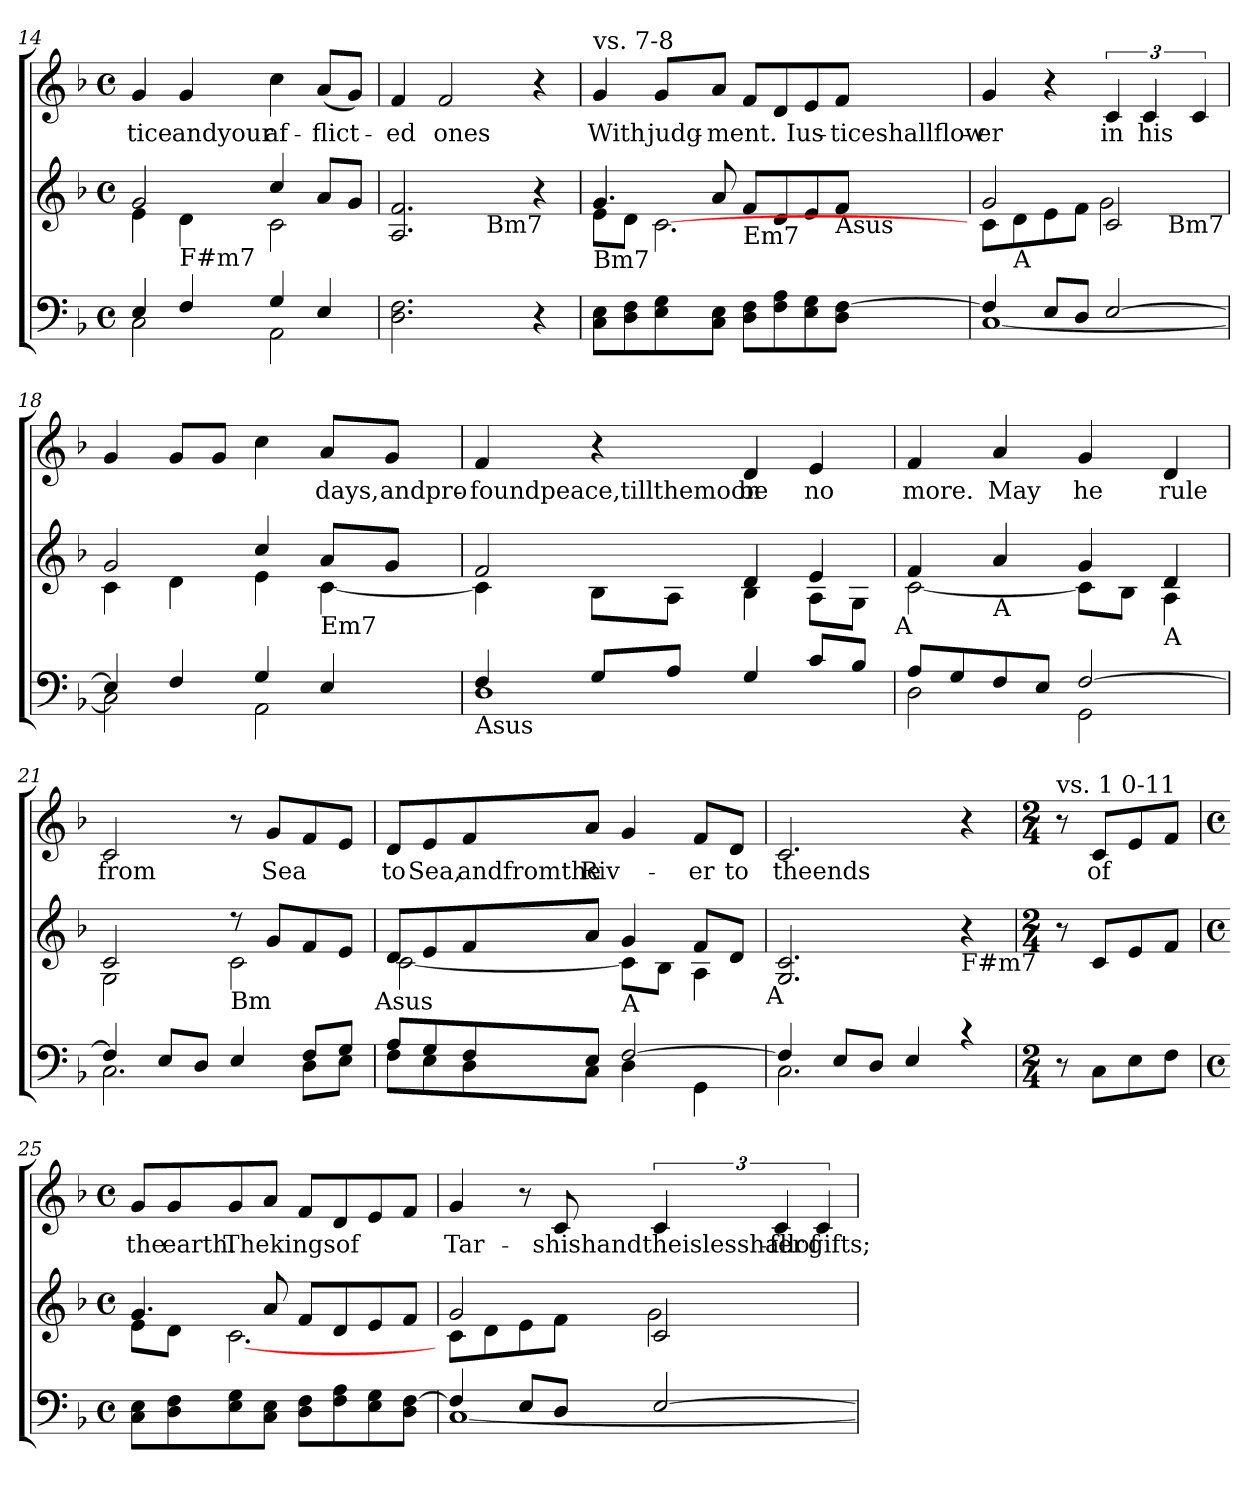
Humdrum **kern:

**kern	**kern	**kern	**text
*part2	*part2	*part1	*part1
*staff3	*staff2	*staff1	*staff1
*clefF4	*clefG2	*clefG2	*
*k[b-]	*k[b-]	*k[b-]	*
*F:	*F:	*F:	*
*M4/4	*M4/4	*M4/4	*
*met(c)	*met(c)	*met(c)	*
=14	=14	=14	=14
*^	*^	*	*
!	!	!	!	!	!LO:LY:b
4E/	2C\	2g/	4e\	4g/	-tice
!	!	!	!LO:TX:b:t=F#m7	!	!
!	!	!	!	!	!LO:LY:b
4F/	.	.	4d\	4g/	andyour
!	!	!	!	!	!LO:LY:b
4G/	2AA\	4cc/	2c\	4cc\	af-
!	!	!	!	!	!LO:LY:b
4E/	.	8a/L	.	(<8a/L	-flict-
.	.	8g/J	.	8g/J)	.
*v	*v	*	*	*	*
=15	=15	=15	=15	=15
!	!	!	!	!LO:LY:b
2.D\ 2.F\	2.A/ 2.f/	2ryy	4f/	-ed
!	!	!	!	!LO:LY:b
.	.	.	2f/	ones
!	!	!LO:TX:b:t=Bm7	!	!
.	.	2ryy	.	.
4r	4r	.	4r	.
!!LO:LB:g=z
=16	=16	=16	=16	=16
*	*	*^	*	*
!	!	!	!	!LO:TX:a:t=vs. 7-8	!
!	!LO:TX:b:t=Bm7	!	!	!	!
!	!	!	!	!	!LO:LY:b
8C\ 8E\L	4.g/	8e\L	4ryy	4g/	With
8D\ 8F\	.	8d\J	.	.	.
!	!	!	!	!	!LO:LY:b
8E\ 8G\	.	2.ryy	[<2.c\	8g/L	judg-
!	!	!	!	!	!LO:LY:b
8C\ 8E\J	8a/	.	.	8a/J	-ment.
!	!LO:TX:b:t=Em7	!	!	!	!
8D\ 8F\L	8f/L	.	.	8f/L	.
8F\ 8A\	8d/	.	.	8d/	.
!	!	!	!	!	!LO:LY:b
8E\ 8G\	8e/	.	.	8e/	Ius-
!	!LO:TX:b:t=Asus	!	!	!	!
!	!	!	!	!	!LO:LY:b
8D\ [>8F\J	8f/J	.	.	8f/J	-ticeshallflow-
=17	=17	=17	=17	=17	=17
*^	*	*	*	*	*
!	!	!	!	!	!	!LO:LY:b
4F/]	[<1C	8c\L	2g/	2.ryy	4g/	-er
!	!	!LO:TX:b:t=A	!	!	!	!
.	.	8d\	.	.	.	.
8E/L	.	8e\	.	.	4r	.
8D/J	.	8f\J	.	.	.	.
!	!	!	!	!	!	!LO:LY:b
[>2E/	.	2c/	2g\	.	6c/	in
!	!	!	!	!	!	!LO:LY:b
.	.	.	.	.	6c/	his
!	!	!	!	!LO:TX:b:t=Bm7	!	!
.	.	.	.	4ryy	.	.
.	.	.	.	.	6c/	.
*	*	*	*v	*v	*	*
=18	=18	=18	=18	=18	=18
4E/]	2C\]	2g/	4c\	4g/	.
4F/	.	.	4d\	8g/L	.
.	.	.	.	8g/J	.
4G/	2AA\	4cc/	4e\	4cc\	.
!	!	!LO:TX:b:t=Em7	!	!	!
!	!	!	!	!	!LO:LY:b
4E/	.	8a/L	[<4c\	8a/L	days,
!	!	!	!	!	!LO:LY:b
.	.	8g/J	.	8g/J	andpro-
=19	=19	=19	=19	=19	=19
!LO:TX:b:t=Asus	!	!	!	!	!
!	!	!	!	!	!LO:LY:b
4F/	(<1D	2f/	4c\]	4f/	-foundpeace,tillthemoon
8G/L	.	.	8B-\L	4r	.
8A/J	.	.	8A\J	.	.
!	!	!	!	!	!LO:LY:b
4G/	.	4d/	4B-\	4d/	be
!	!	!	!	!	!LO:LY:b
8c/L	.	4e/	8A\L	4e/	no
8B-/J	.	.	8G\J	.	.
!	!	!	!LO:TX:b:t=A	!	!
!!LO:LB:g=z
=20	=20	=20	=20	=20	=20
!	!	!	!	!	!LO:LY:b
8A/L	2D\	4f/	[<2c\	4f/	more.
8G/	.	.	.	.	.
!	!	!LO:TX:b:t=A	!	!	!
!	!	!	!	!	!LO:LY:b
8F/	.	4a/	.	4a/	May
8E/J	.	.	.	.	.
!	!	!	!	!	!LO:LY:b
[>2F/	2GG\	4g/	8c\L]	4g/	he
.	.	.	8B-\J	.	.
!	!	!LO:TX:b:t=A	!	!	!
!	!	!	!	!	!LO:LY:b
.	.	4d/	4A\	4d/	rule
=21	=21	=21	=21	=21	=21
!	!	!	!	!	!LO:LY:b
4F/]	2.C\	2c/	2G\	2c/	from
8E/L	.	.	.	.	.
8D/J	.	.	.	.	.
!	!	!LO:TX:b:t=Bm	!	!	!
4E/	.	8rdd	2c\	8r	.
!	!	!	!	!	!LO:LY:b
.	.	8g/L	.	8g/L	Sea
8F/L	8D\L	8f/	.	8f/	.
8G/J	8E\J	8e/J	.	8e/J	.
!	!	!LO:TX:b:t=Asus	!	!	!
=22	=22	=22	=22	=22	=22
!	!	!	!	!	!LO:LY:b
8A/L	8F\L	8d/L)	[<2c\	8d/L	to
!	!	!	!	!	!LO:LY:b
8G/	8E\	8e/	.	8e/	Sea,
!	!	!	!	!	!LO:LY:b
8F/	8D\	8f/	.	8f/	andfromthe
!	!	!	!	!	!LO:LY:b
8E/J	8C\J	8a/J	.	8a/J	Riv-
!	!	!LO:TX:b:t=A	!	!	!
[>2F/	4D\	4g/	8c\L]	4g/	.
.	.	.	8B-\J	.	.
!	!	!	!	!	!LO:LY:b
.	4GG\	8f/L	4A\	8f/L	-er
!	!	!	!	!	!LO:LY:b
.	.	8d/J	.	8d/J	to
*	*	*v	*v	*	*
!	!	!LO:TX:b:t=A	!	!
=23	=23	=23	=23	=23
!	!	!	!	!LO:LY:b
4F/]	2.C\	2.G/ 2.c/	2.c/	theends
8E/L	.	.	.	.
8D/J	.	.	.	.
4E/	.	.	.	.
!	!	!LO:TX:b:t=F#m7	!	!
4rc	4ryy	4r	4r	.
*v	*v	*	*	*
!!LO:LB:g=z
=24	=24	=24	=24
*M2/4	*M2/4	*M2/4	*
*^	*	*	*
!	!	!	!LO:TX:a:t=vs. 1 0-11	!
*v	*v	*	*	*
8r	8r	8r	.
!	!	!	!LO:LY:b
8C\L	8c/L	8c/L	of
8E\	8e/	8e/	.
8F\J	8f/J	8f/J	.
=25	=25	=25	=25
*M4/4	*M4/4	*M4/4	*
*met(c)	*met(c)	*met(c)	*
*	*^	*	*
!	!	!	!	!LO:LY:b
8C\ 8E\L	4.g/	8e\L	8g/L	the
!	!	!	!	!LO:LY:b
8D\ 8F\	.	8d\J	8g/	earth.
!	!	!	!	!LO:LY:b
8E\ 8G\	.	[<2.c\	8g/	Thekingsof
8C\ 8E\J	8a/	.	8a/J	.
8D\ 8F\L	8f/L	.	8f/L	.
8F\ 8A\	8d/	.	8d/	.
8E\ 8G\	8e/	.	8e/	.
8D\ [>8F\J	8f/J	.	8f/J	.
=26	=26	=26	=26	=26
*^	*	*	*	*
!	!	!	!	!	!LO:LY:b
4F/]	[<1C	8c\L	2g/	4g/	Tar-
.	.	8d\	.	.	.
8E/L	.	8e\	.	8r	.
!	!	!	!	!	!LO:LY:b
8D/J	.	8f\J	.	8c/	-shishandtheislesshallof-
[>2E/	.	2c/	2g\	6c/	.
!	!	!	!	!	!LO:LY:b
.	.	.	.	6c/	-fer
!	!	!	!	!	!LO:LY:b
.	.	.	.	6c/	gifts;
*v	*v	*	*	*	*
*	*v	*v	*	*
=	=	=	=
*-	*-	*-	*-
